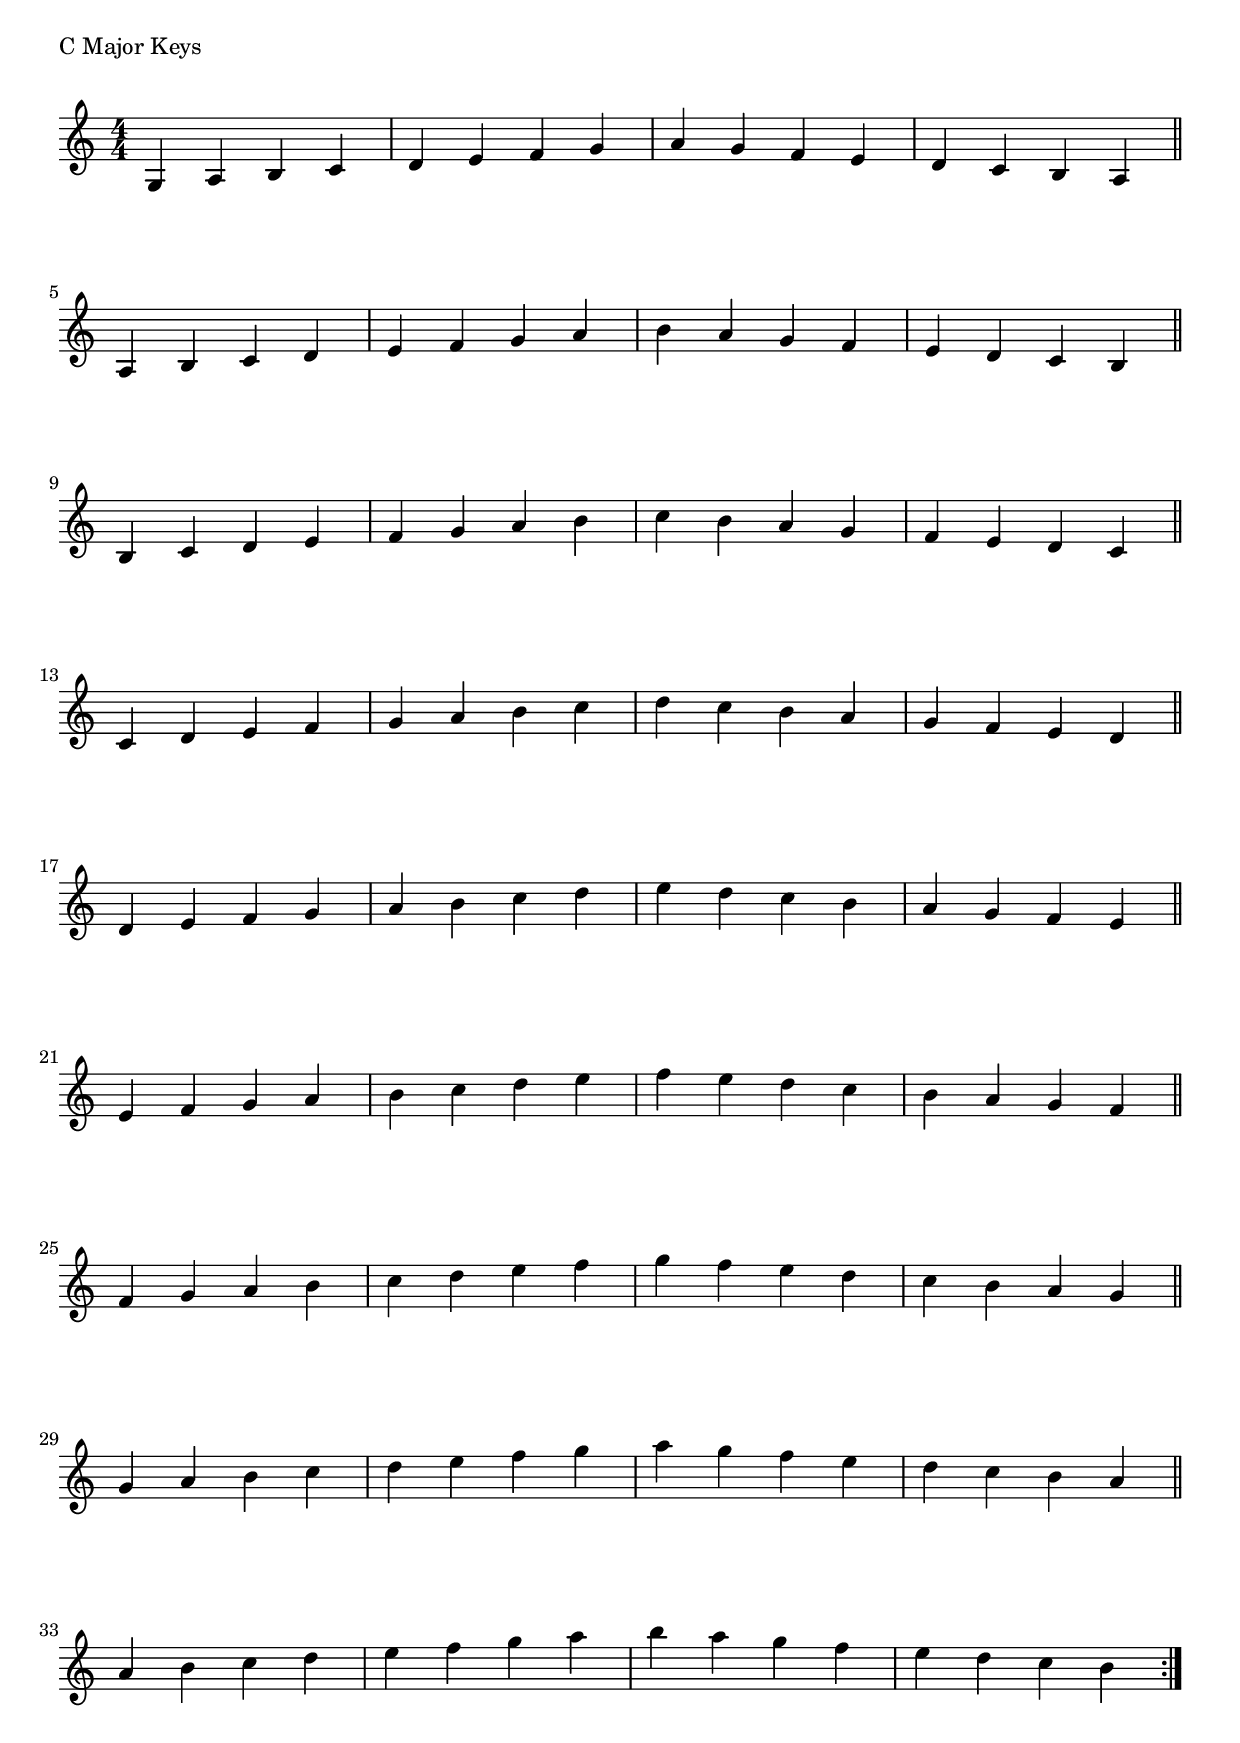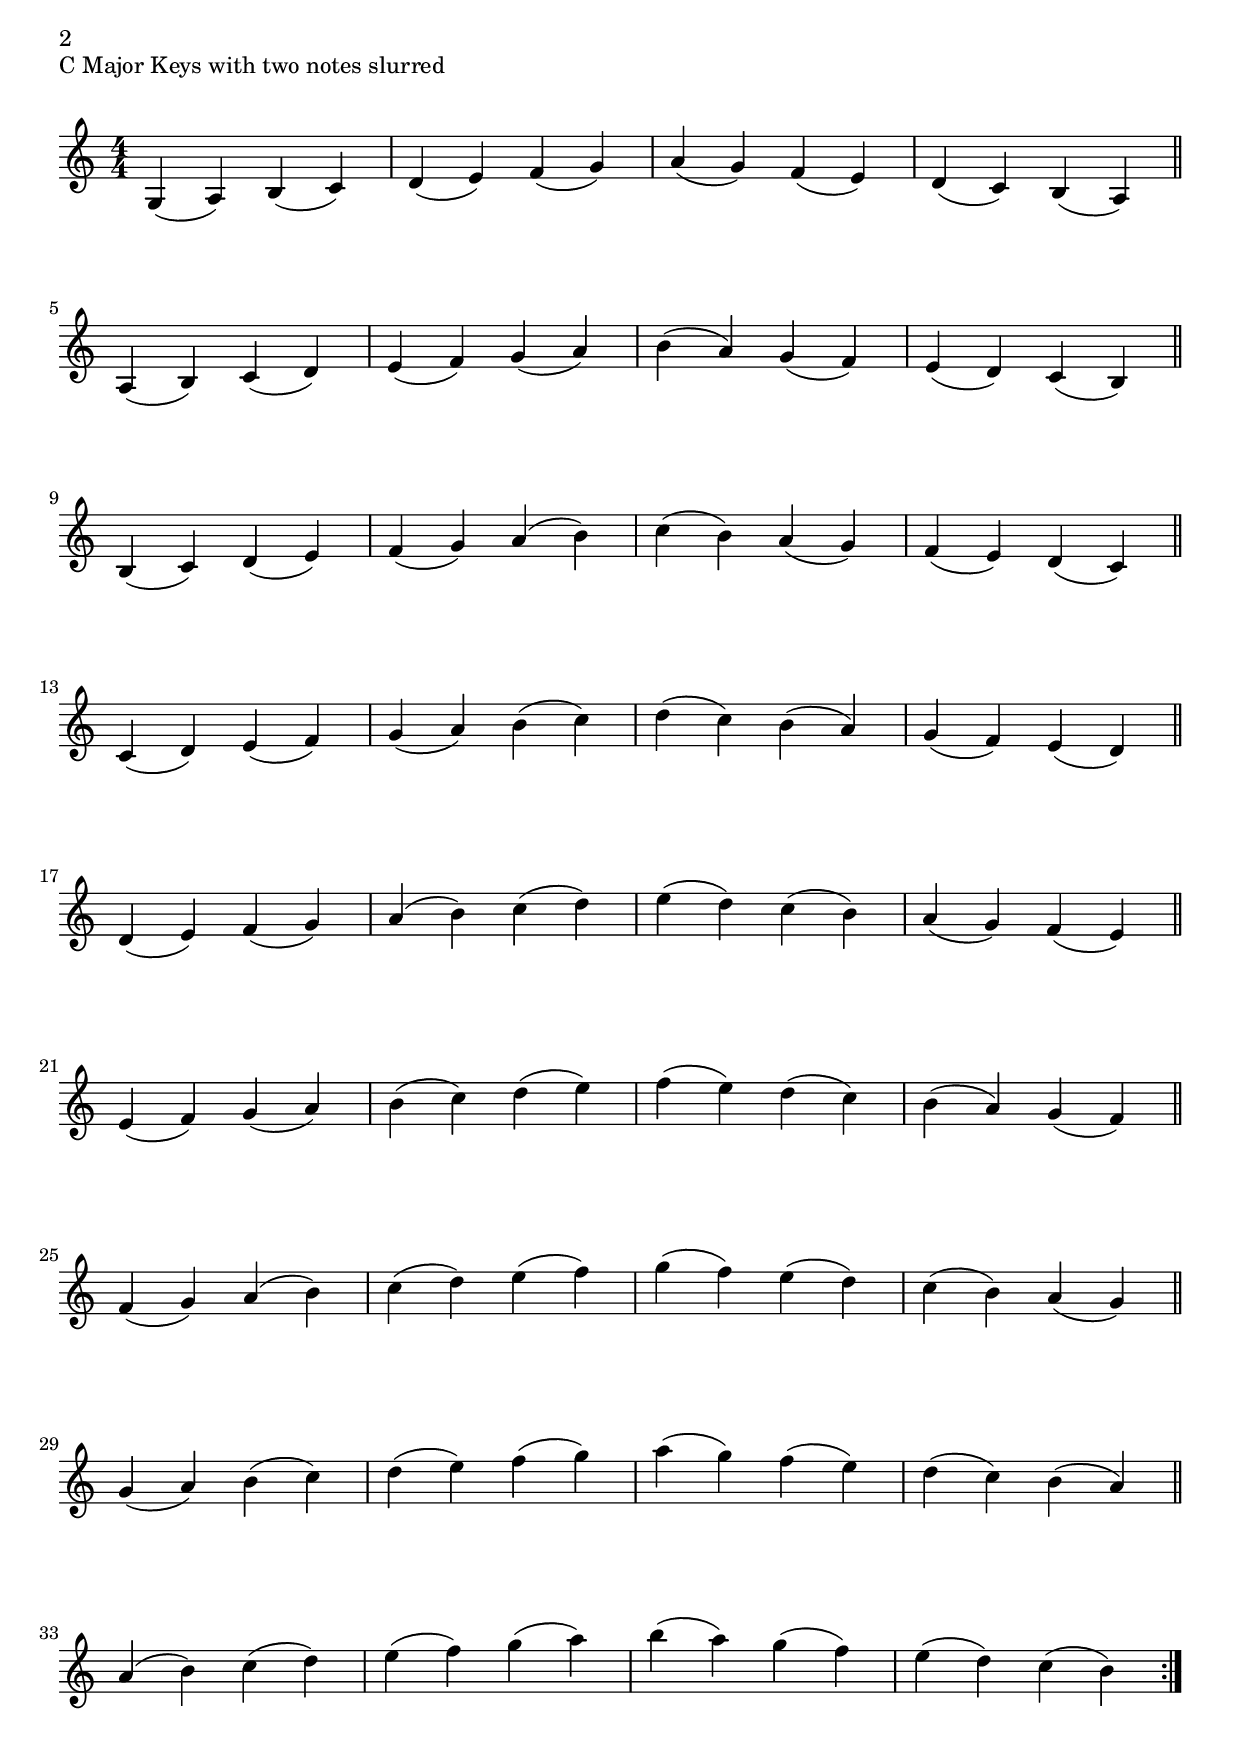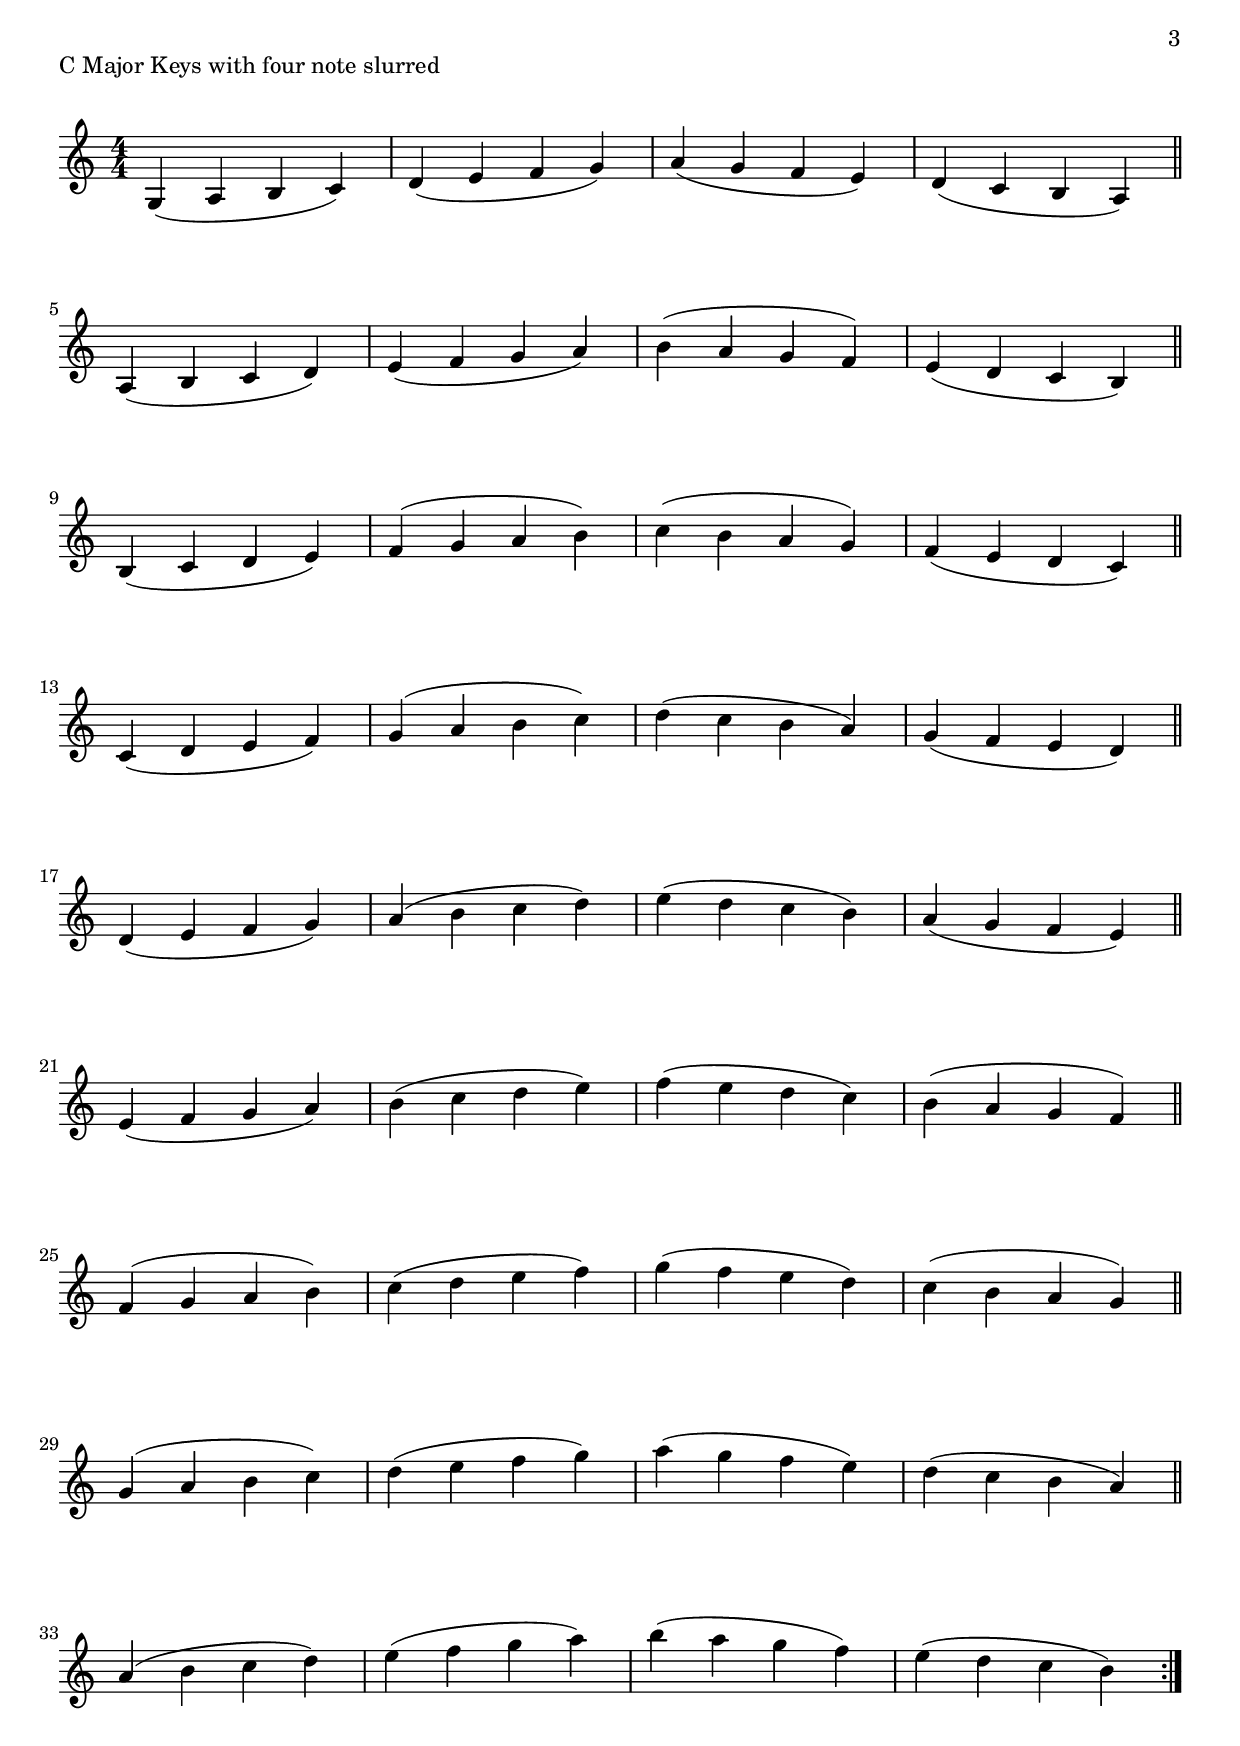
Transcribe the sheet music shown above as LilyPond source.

\version "2.19.82"

\header  {
%title = "C Major"
}

global = {
    \key c \major
    \numericTimeSignature
    \time 4/4
}


\markup{"C Major Keys "}
\score {{
    \global
     \relative c' {
       	g 4 a b c | d e f g | a g f e | d c b a  \bar "||" \break
        a b c d | e f g a | b a g f | e d c b  \bar "||" \break
        b c d e | f g a b | c b a g | f e d c  \bar "||" \break
        c d e f | g a b c | d c b a | g f e d  \bar "||" \break
        d e f g | a b c d | e d c b | a g f e  \bar "||" \break
        e f g a | b c d e | f e d c | b a g f  \bar "||" \break
        f g a b | c d e f | g f e d | c b a g  \bar "||" \break
        g a b c | d e f g | a g f e | d c b a  \bar "||" \break
        a b c d | e f g a | b a g f | e d c b  
        \bar ":|."
    }
}
}
\pageBreak
\markup{"C Major Keys with two notes slurred"}
\score {{
    \global
     \relative c' {
       	g 4 ( a ) b ( c)| d ( e ) f ( g ) | a ( g ) f ( e ) | d ( c ) b ( a ) \bar "||" \break
        a ( b ) c ( d ) | e ( f ) g ( a ) | b ( a ) g ( f ) | e ( d ) c ( b ) \bar "||" \break
        b ( c ) d ( e ) | f ( g ) a ( b ) | c ( b ) a ( g ) | f ( e ) d ( c ) \bar "||" \break
        c ( d ) e ( f ) | g ( a ) b ( c ) | d ( c ) b ( a ) | g ( f ) e ( d ) \bar "||" \break
        d ( e ) f ( g ) | a ( b ) c ( d ) | e ( d ) c ( b ) | a ( g ) f ( e ) \bar "||" \break
        e ( f ) g ( a ) | b ( c ) d ( e ) | f ( e ) d ( c ) | b ( a ) g ( f ) \bar "||" \break
        f ( g ) a ( b ) | c ( d ) e ( f ) | g ( f ) e ( d ) | c ( b ) a ( g ) \bar "||" \break
        g ( a ) b ( c ) | d ( e ) f ( g ) | a ( g ) f ( e ) | d ( c ) b ( a ) \bar "||" \break
        a ( b ) c ( d ) | e ( f ) g ( a ) | b ( a ) g ( f ) | e ( d ) c ( b ) 
        \bar ":|."
    }
}
}
\pageBreak
\markup{"C Major Keys with four note slurred"}
\score {{
    \global
     \relative c' {
             g 4 ( a b c ) | d ( e f g ) | a ( g f e ) | d ( c b a )   \bar "||" \break
        a ( b c d ) | e ( f g a ) | b ( a g f ) | e ( d c b )   \bar "||" \break
        b ( c d e ) | f ( g a b ) | c ( b a g ) | f ( e d c )   \bar "||" \break
        c ( d e f ) | g ( a b c ) | d ( c b a ) | g ( f e d )   \bar "||" \break
        d ( e f g ) | a ( b c d ) | e ( d c b ) | a ( g f e )   \bar "||" \break
        e ( f g a ) | b ( c d e ) | f ( e d c ) | b ( a g f )   \bar "||" \break
        f ( g a b ) | c ( d e f ) | g ( f e d ) | c ( b a g )   \bar "||" \break
        g ( a b c ) | d ( e f g ) | a ( g f e ) | d ( c b a )   \bar "||" \break
        a ( b c d ) | e ( f g a ) | b ( a g f ) | e ( d c b )  
        \bar ":|."
    }
}
}

\layout {
    indent = #0
    ragged-last = ##f
}
